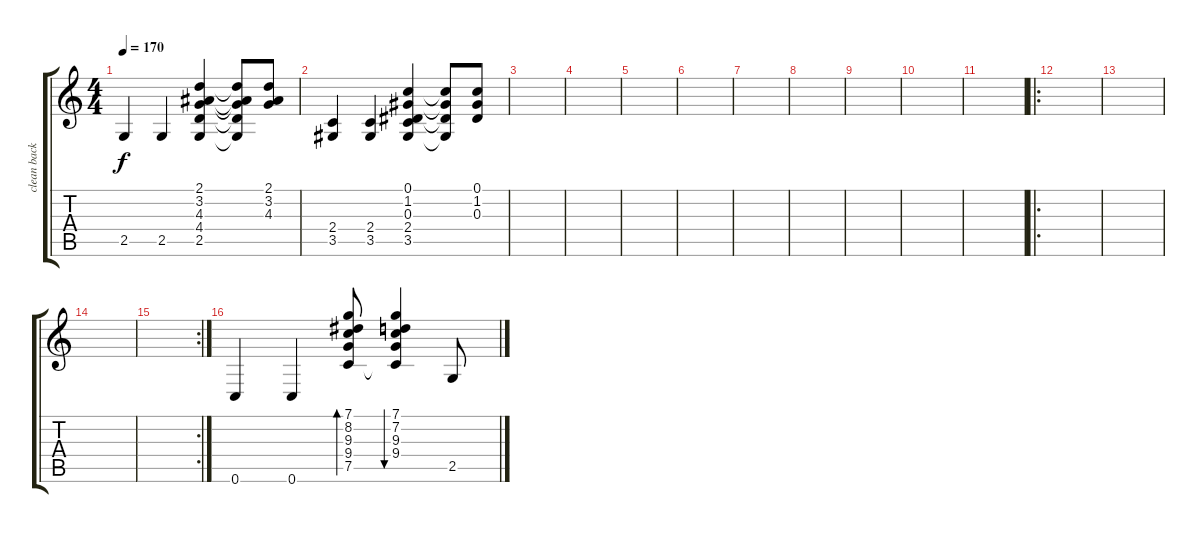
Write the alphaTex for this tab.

\track ("clean backing" "clean back") {instrument electricguitarclean}
\staff {score tabs}
\tuning (C4 G3 Eb3 Bb2 F2 C2) {hide}
\ts (4 4)
\tempo 170
\clef g2
\ks c
2.5.4{dy f} 2.5.4 (2.1 3.2 4.3 4.4 2.5).4 (2.1{t} 3.2{t} 4.3{t} 4.4{t} 2.5{t}).8 (2.1 3.2 4.3).8 |
(2.4 3.5).4 (2.4 3.5).4 (0.1 1.2 0.3 2.4 3.5).4 (0.1{t} 1.2{t} 0.3{t} 3.5{t}).8 (0.1 1.2 0.3).8 |
|
|
|
|
|
|
|
|
|
\ro
|
|
|
\rc 2
|
0.6.4{volume 11} 0.6.4 (7.1 8.2 9.3 9.4 7.5).8{bd 120} (7.1 7.2 9.3 9.4 7.5{t}).4{bu 120} 2.5.8
